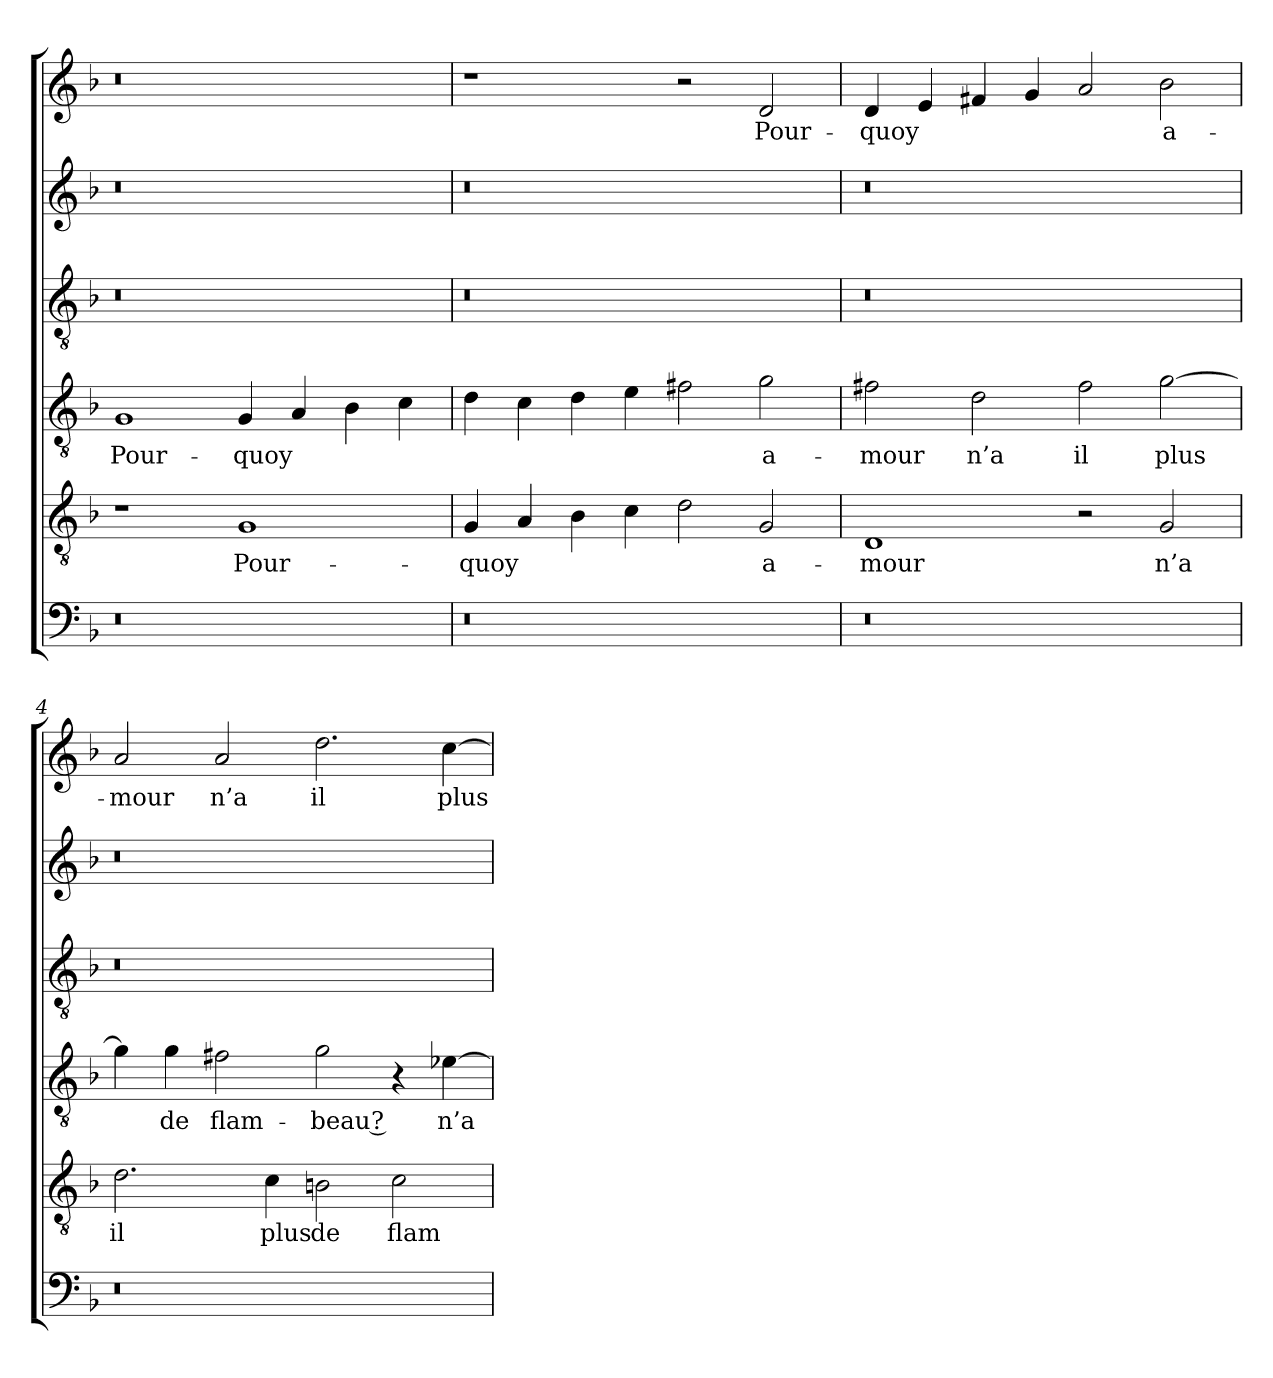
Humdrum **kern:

**kern	**kern	**text	**kern	**text	**kern	**kern	**kern	**text
*part6	*part5	*part5	*part4	*part4	*part3	*part2	*part1	*part1
*staff6	*staff5	*staff5	*staff4	*staff4	*staff3	*staff2	*staff1	*staff1
*clefF4	*clefGv2	*	*clefGv2	*	*clefGv2	*clefG2	*clefG2	*
*k[b-]	*k[b-]	*	*k[b-]	*	*k[b-]	*k[b-]	*k[b-]	*
=1	=1	=1	=1	=1	=1	=1	=1	=1
0r	1r	.	1G	Pour-	0r	0r	0r	.
.	1G	Pour-	4G	-quoy	.	.	.	.
.	.	.	4A	.	.	.	.	.
.	.	.	4B-	.	.	.	.	.
.	.	.	4c	.	.	.	.	.
=2	=2	=2	=2	=2	=2	=2	=2	=2
0r	4G	-quoy	4d	.	0r	0r	1r	.
.	4A	.	4c	.	.	.	.	.
.	4B-	.	4d	.	.	.	.	.
.	4c	.	4e	.	.	.	.	.
.	2d	.	2f#X	.	.	.	2r	.
.	2G	a-	2g	a-	.	.	2d	Pour-
=3	=3	=3	=3	=3	=3	=3	=3	=3
0r	1D	-mour	2f#X	-mour	0r	0r	4d	-quoy
.	.	.	.	.	.	.	4e	.
.	.	.	2d	n’a	.	.	4f#X	.
.	.	.	.	.	.	.	4g	.
.	2r	.	2f#	il	.	.	2a	.
.	2G	n’a	[2g	plus	.	.	2b-	a-
!!LO:LB:g=z
=4	=4	=4	=4	=4	=4	=4	=4	=4
0r	2.d	il	4g]	.	0r	0r	2a	-mour
.	.	.	4g	de	.	.	.	.
.	.	.	2f#X	flam-	.	.	2a	n’a
.	4c	plus	.	.	.	.	.	.
.	2Bn	de	2g	-beau ?	.	.	2.dd	il
.	2c	flam-	4r	.	.	.	.	.
.	.	.	[4e-X	n’a	.	.	[4cc	plus
=	=	=	=	=	=	=	=	=
*-	*-	*-	*-	*-	*-	*-	*-	*-
